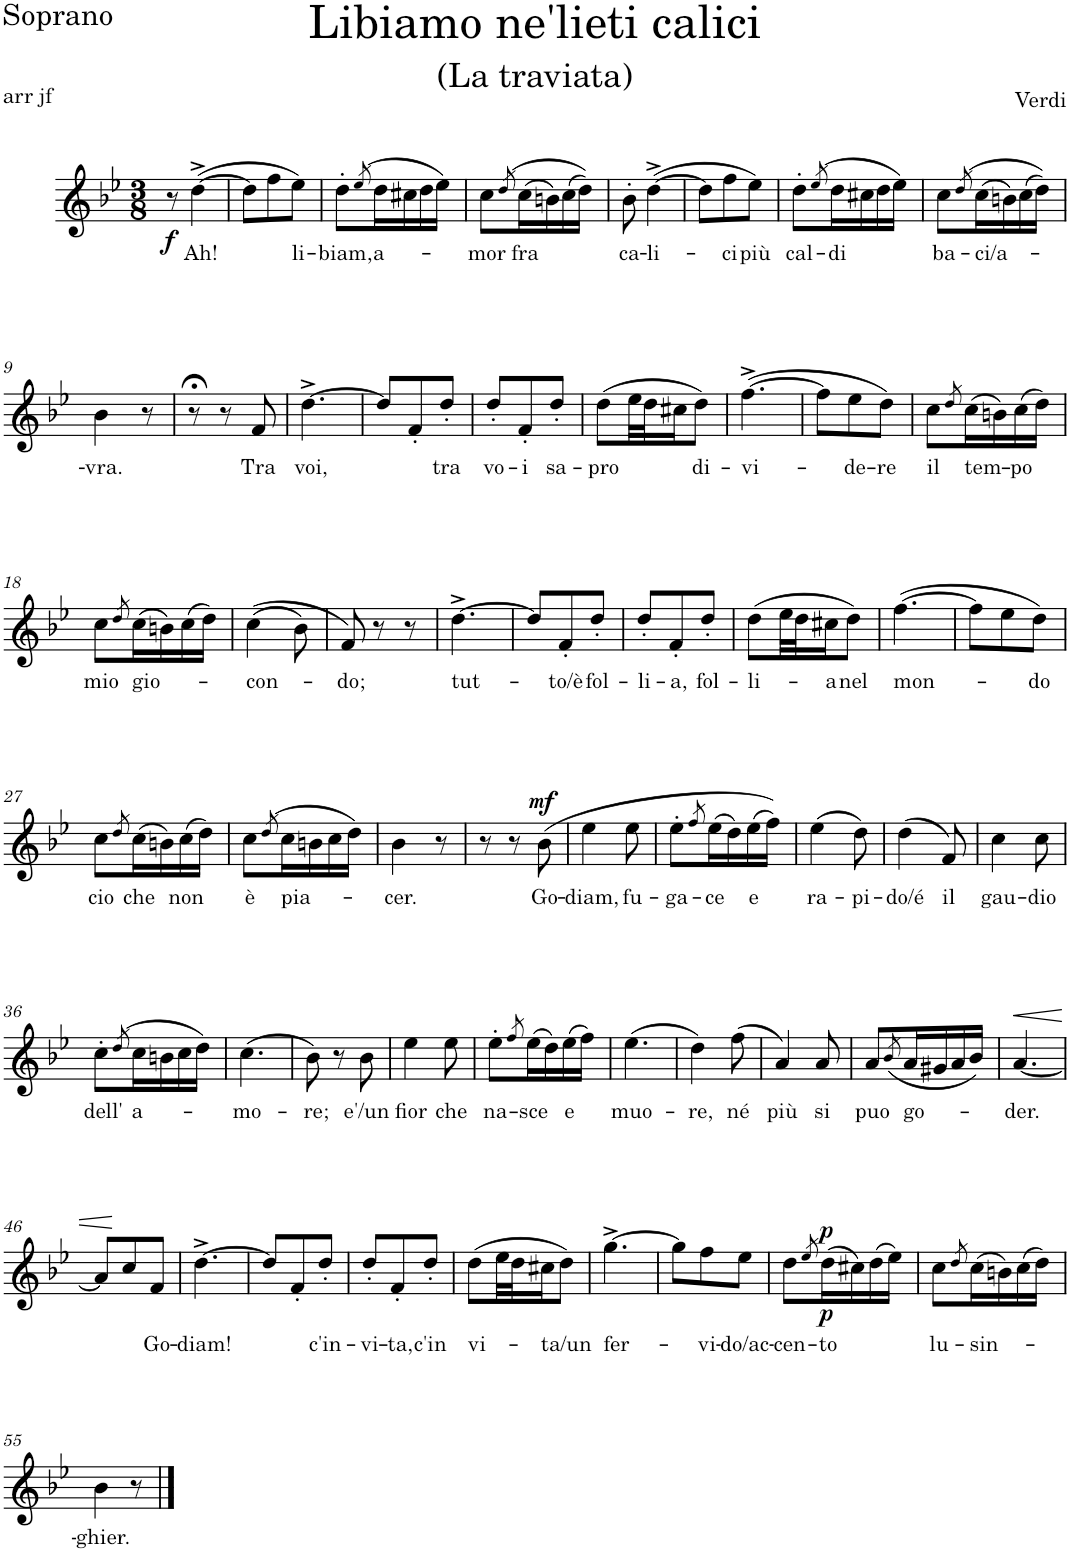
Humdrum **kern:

**kern	**text	**dynam
*part1	*part1	*part1
*staff1	*staff1	*staff1
*I"Soprano	*	*
*I'S.	*	*
*clefG2	*	*
*k[b-e-]	*	*
*M3/8	*	*
=1	=1	=1
!	!	!LO:DY:b
8r	.	f
!	!LO:LY:b	!
([4dd^\	Ah!	.
=2	=2	=2
8dd\L]	.	.
8ff\	.	.
!	!LO:LY:b	!
8ee-\J)	li-	.
=3	=3	=3
!	!LO:LY:b	!
8dd'\L	-biam,	.
(8qee-/	.	.
!	!LO:LY:b	!
16dd\L	a-	.
16cc#X\	.	.
16dd\	.	.
16ee-\JJ)	.	.
=4	=4	=4
!	!LO:LY:b	!
8cc\L	-mor	.
(8qdd/	.	.
!	!LO:LY:b	!
(16cc\L	fra	.
16bn\)	.	.
(16cc\	.	.
16dd\JJ))	.	.
=5	=5	=5
!	!LO:LY:b	!
8b-'\	ca-	.
!	!LO:LY:b	!
([4dd^\	-li-	.
=6	=6	=6
8dd\L]	.	.
!	!LO:LY:b	!
8ff\	-ci	.
!	!LO:LY:b	!
8ee-\J)	più	.
=7	=7	=7
!	!LO:LY:b	!
8dd'\L	cal-	.
(8qee-/	.	.
!	!LO:LY:b	!
16dd\L	-di	.
16cc#X\	.	.
16dd\	.	.
16ee-\JJ)	.	.
=8	=8	=8
!	!LO:LY:b	!
8cc\L	ba-	.
(8qdd/	.	.
!	!LO:LY:b	!
(16cc\L	-ci/a-	.
16bn\)	.	.
(16cc\	.	.
16dd\JJ))	.	.
!!LO:LB:g=z
=9	=9	=9
!	!LO:LY:b	!
4b-\	-vra.	.
8r	.	.
=10	=10	=10
8r;<	.	.
8r	.	.
!	!LO:LY:b	!
8f/	Tra	.
=11	=11	=11
!	!LO:LY:b	!
[4.dd^\	voi,	.
=12	=12	=12
8dd/L]	.	.
8f'/	.	.
!	!LO:LY:b	!
8dd'/J	tra	.
=13	=13	=13
!	!LO:LY:b	!
8dd'/L	vo-	.
!	!LO:LY:b	!
8f'/	-i	.
!	!LO:LY:b	!
8dd'/J	sa-	.
=14	=14	=14
!	!LO:LY:b	!
(8dd\L	-pro	.
32ee-\LL	.	.
32dd\J	.	.
16cc#X\J	.	.
!	!LO:LY:b	!
8dd\J)	di-	.
=15	=15	=15
!	!LO:LY:b	!
([4.ff^\	-vi-	.
=16	=16	=16
8ff\L]	.	.
!	!LO:LY:b	!
8ee-\	-de-	.
!	!LO:LY:b	!
8dd\J)	-re	.
=17	=17	=17
!	!LO:LY:b	!
8cc\L	il	.
8qdd/	.	.
!	!LO:LY:b	!
(16cc\L	tem-	.
16bn\)	.	.
!	!LO:LY:b	!
(16cc\	-po	.
16dd\JJ)	.	.
!!LO:LB:g=z
=18	=18	=18
!	!LO:LY:b	!
8cc\L	mio	.
8qdd/	.	.
!	!LO:LY:b	!
(16cc\L	gio-	.
16bn\)	.	.
(16cc\	.	.
16dd\JJ)	.	.
=19	=19	=19
!	!LO:LY:b	!
((4cc\	-con-	.
8b-\)	.	.
=20	=20	=20
!	!LO:LY:b	!
8f/)	-do;	.
8r	.	.
8r	.	.
=21	=21	=21
!	!LO:LY:b	!
[4.dd^\	tut-	.
=22	=22	=22
8dd/L]	.	.
!	!LO:LY:b	!
8f'/	-to/è	.
!	!LO:LY:b	!
8dd'/J	fol-	.
=23	=23	=23
!	!LO:LY:b	!
8dd'/L	-li-	.
!	!LO:LY:b	!
8f'/	-a,	.
!	!LO:LY:b	!
8dd'/J	fol-	.
=24	=24	=24
!	!LO:LY:b	!
(8dd\L	-li-	.
32ee-\LL	.	.
32dd\J	.	.
!	!LO:LY:b	!
16cc#X\J	-a	.
!	!LO:LY:b	!
8dd\J)	nel	.
=25	=25	=25
!	!LO:LY:b	!
([4.ff\	mon-	.
=26	=26	=26
8ff\L]	.	.
8ee-\	.	.
!	!LO:LY:b	!
8dd\J)	-do	.
!!LO:LB:g=z
=27	=27	=27
!	!LO:LY:b	!
8cc\L	cio	.
8qdd/	.	.
!	!LO:LY:b	!
(16cc\L	che	.
16bn\)	.	.
!	!LO:LY:b	!
(16cc\	non	.
16dd\JJ)	.	.
=28	=28	=28
!	!LO:LY:b	!
8cc\L	è	.
(8qdd/	.	.
!	!LO:LY:b	!
16cc\L	pia-	.
16bn\	.	.
16cc\	.	.
16dd\JJ)	.	.
=29	=29	=29
!	!LO:LY:b	!
4b-\	-cer.	.
8r	.	.
=30	=30	=30
8r	.	.
8r	.	.
!	!LO:LY:b	!LO:DY:a
(8b-\	Go-	mf
=31	=31	=31
!	!LO:LY:b	!
4ee-\	-diam,	.
!	!LO:LY:b	!
8ee-\	fu-	.
=32	=32	=32
!	!LO:LY:b	!
8ee-'\L	-ga-	.
8qff/	.	.
!	!LO:LY:b	!
(16ee-\L	-ce	.
16dd\)	.	.
!	!LO:LY:b	!
(16ee-\	e	.
16ff\JJ))	.	.
=33	=33	=33
!	!LO:LY:b	!
(4ee-\	ra-	.
!	!LO:LY:b	!
8dd\)	-pi-	.
=34	=34	=34
!	!LO:LY:b	!
(4dd\	-do/é	.
!	!LO:LY:b	!
8f/)	il	.
=35	=35	=35
!	!LO:LY:b	!
4cc\	gau-	.
!	!LO:LY:b	!
8cc\	-dio	.
!!LO:LB:g=z
=36	=36	=36
!	!LO:LY:b	!
8cc'\L	dell'	.
(8qdd/	.	.
!	!LO:LY:b	!
16cc\L	a-	.
16bn\	.	.
16cc\	.	.
16dd\JJ)	.	.
=37	=37	=37
!	!LO:LY:b	!
(4.cc\	-mo-	.
=38	=38	=38
!	!LO:LY:b	!
8b-\)	-re;	.
8r	.	.
!	!LO:LY:b	!
8b-\	e'/un	.
=39	=39	=39
!	!LO:LY:b	!
4ee-\	fior	.
!	!LO:LY:b	!
8ee-\	che	.
=40	=40	=40
!	!LO:LY:b	!
8ee-'\L	na-	.
8qff/	.	.
!	!LO:LY:b	!
(16ee-\L	-sce	.
16dd\)	.	.
!	!LO:LY:b	!
(16ee-\	e	.
16ff\JJ)	.	.
=41	=41	=41
!	!LO:LY:b	!
(4.ee-\	muo-	.
=42	=42	=42
!	!LO:LY:b	!
4dd\)	-re,	.
!	!LO:LY:b	!
(8ff\	né	.
=43	=43	=43
!	!LO:LY:b	!
4a/)	più	.
!	!LO:LY:b	!
8a/	si	.
=44	=44	=44
!	!LO:LY:b	!
8a/L	puo	.
(8qb-/	.	.
!	!LO:LY:b	!
16a/L	go-	.
16g#X/	.	.
16a/	.	.
16b-/JJ)	.	.
=45	=45	=45
!	!LO:LY:b	!LO:HP:b
[4.a/	-der.	<
!!LO:LB:g=z
=46	=46	=46
8a/L]	.	.
8cc/	.	[
!	!LO:LY:b	!
8f/J	Go-	.
=47	=47	=47
!	!LO:LY:b	!
[4.dd^\	-diam!	.
=48	=48	=48
8dd/L]	.	.
8f'/	.	.
!	!LO:LY:b	!
8dd'/J	c'in-	.
=49	=49	=49
!	!LO:LY:b	!
8dd'/L	-vi-	.
!	!LO:LY:b	!
8f'/	-ta,	.
!	!LO:LY:b	!
8dd'/J	c'in	.
=50	=50	=50
!	!LO:LY:b	!
(8dd\L	vi-	.
32ee-\LL	.	.
32dd\J	.	.
16cc#X\J	.	.
!	!LO:LY:b	!
8dd\J)	-ta/un	.
=51	=51	=51
!	!LO:LY:b	!
[4.gg^\	fer-	.
=52	=52	=52
8gg\L]	.	.
!	!LO:LY:b	!
8ff\	-vi-	.
!	!LO:LY:b	!
8ee-\J	-do/ac-	.
=53	=53	=53
!	!LO:LY:b	!
8dd\L	-cen-	.
8qee-/	.	.
!	!LO:LY:b	!LO:DY:b
!	!	!LO:DY:n=1:a
(16dd\L	-to	p p
16cc#X\)	.	.
(16dd\	.	.
16ee-\JJ)	.	.
=54	=54	=54
!	!LO:LY:b	!
8cc\L	lu-	.
8qdd/	.	.
!	!LO:LY:b	!
(16cc\L	-sin-	.
16bn\)	.	.
(16cc\	.	.
16dd\JJ)	.	.
!!LO:LB:g=z
=55	=55	=55
!	!LO:LY:b	!
4b-\	-ghier.	.
8r	.	.
==	==	==
*-	*-	*-
